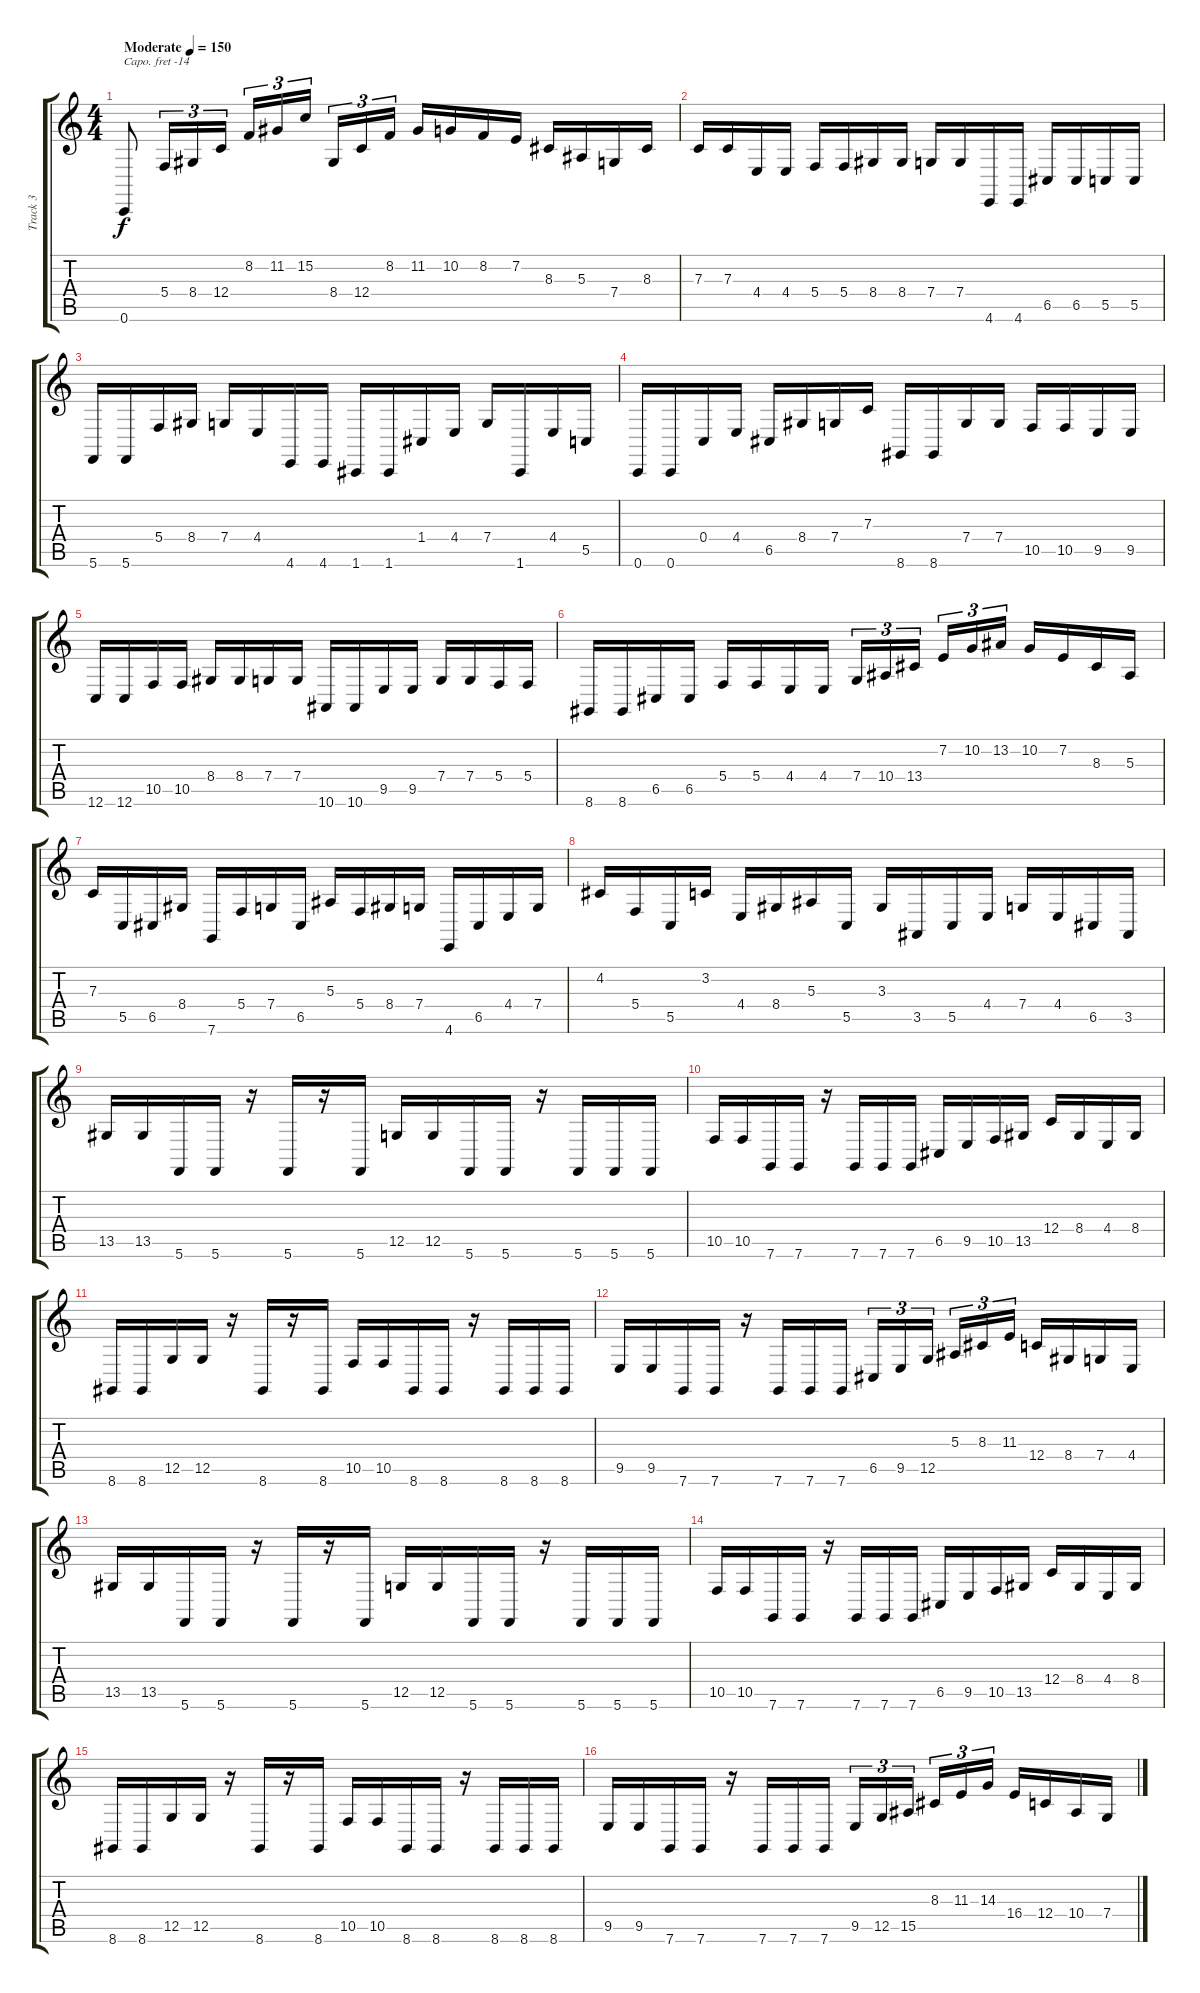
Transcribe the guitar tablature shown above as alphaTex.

\track ("Track 3" "Track 3") {instrument electricbassfinger}
\staff {score tabs}
\capo -14
\tuning (E4 B3 G3 D3 A2 D2) {hide}
\ts (4 4)
\tempo (150 "Moderate")
\clef g2
\ks c
0.6.8{dy f instrument electricbassfinger} 5.4.16{tu (3 2)} 8.4.16{tu (3 2)} 12.4.16{tu (3 2)} 8.2.16{tu (3 2)} 11.2.16{tu (3 2)} 15.2.16{tu (3 2)} 8.4.16{tu (3 2)} 12.4.16{tu (3 2)} 8.2.16{tu (3 2)} 11.2.16 10.2.16 8.2.16 7.2.16 8.3.16 5.3.16 7.4.16 8.3.16 |
7.3.16 7.3.16 4.4.16 4.4.16 5.4.16 5.4.16 8.4.16 8.4.16 7.4.16 7.4.16 4.6.16 4.6.16 6.5.16 6.5.16 5.5.16 5.5.16 |
5.6.16 5.6.16 5.4.16 8.4.16 7.4.16 4.4.16 4.6.16 4.6.16 1.6.16 1.6.16 1.4.16 4.4.16 7.4.16 1.6.16 4.4.16 5.5.16 |
0.6.16 0.6.16 0.4.16 4.4.16 6.5.16 8.4.16 7.4.16 7.3.16 8.6.16 8.6.16 7.4.16 7.4.16 10.5.16 10.5.16 9.5.16 9.5.16 |
12.6.16 12.6.16 10.5.16 10.5.16 8.4.16 8.4.16 7.4.16 7.4.16 10.6.16 10.6.16 9.5.16 9.5.16 7.4.16 7.4.16 5.4.16 5.4.16 |
8.6.16 8.6.16 6.5.16 6.5.16 5.4.16 5.4.16 4.4.16 4.4.16 7.4.16{tu (3 2)} 10.4.16{tu (3 2)} 13.4.16{tu (3 2)} 7.2.16{tu (3 2)} 10.2.16{tu (3 2)} 13.2.16{tu (3 2)} 10.2.16 7.2.16 8.3.16 5.3.16 |
7.3.16 5.5.16 6.5.16 8.4.16 7.6.16 5.4.16 7.4.16 6.5.16 5.3.16 5.4.16 8.4.16 7.4.16 4.6.16 6.5.16 4.4.16 7.4.16 |
4.2.16 5.4.16 5.5.16 3.2.16 4.4.16 8.4.16 5.3.16 5.5.16 3.3.16 3.5.16 5.5.16 4.4.16 7.4.16 4.4.16 6.5.16 3.5.16 |
13.5.16 13.5.16 5.6.16 5.6.16 r.16 5.6.16 r.16 5.6.16 12.5.16 12.5.16 5.6.16 5.6.16 r.16 5.6.16 5.6.16 5.6.16 |
10.5.16 10.5.16 7.6.16 7.6.16 r.16 7.6.16 7.6.16 7.6.16 6.5.16 9.5.16 10.5.16 13.5.16 12.4.16 8.4.16 4.4.16 8.4.16 |
8.6.16 8.6.16 12.5.16 12.5.16 r.16 8.6.16 r.16 8.6.16 10.5.16 10.5.16 8.6.16 8.6.16 r.16 8.6.16 8.6.16 8.6.16 |
9.5.16 9.5.16 7.6.16 7.6.16 r.16 7.6.16 7.6.16 7.6.16 6.5.16{tu (3 2)} 9.5.16{tu (3 2)} 12.5.16{tu (3 2)} 5.3.16{tu (3 2)} 8.3.16{tu (3 2)} 11.3.16{tu (3 2)} 12.4.16 8.4.16 7.4.16 4.4.16 |
13.5.16 13.5.16 5.6.16 5.6.16 r.16 5.6.16 r.16 5.6.16 12.5.16 12.5.16 5.6.16 5.6.16 r.16 5.6.16 5.6.16 5.6.16 |
10.5.16 10.5.16 7.6.16 7.6.16 r.16 7.6.16 7.6.16 7.6.16 6.5.16 9.5.16 10.5.16 13.5.16 12.4.16 8.4.16 4.4.16 8.4.16 |
8.6.16 8.6.16 12.5.16 12.5.16 r.16 8.6.16 r.16 8.6.16 10.5.16 10.5.16 8.6.16 8.6.16 r.16 8.6.16 8.6.16 8.6.16 |
9.5.16 9.5.16 7.6.16 7.6.16 r.16 7.6.16 7.6.16 7.6.16 9.5.16{tu (3 2)} 12.5.16{tu (3 2)} 15.5.16{tu (3 2)} 8.3.16{tu (3 2)} 11.3.16{tu (3 2)} 14.3.16{tu (3 2)} 16.4.16 12.4.16 10.4.16 7.4.16
